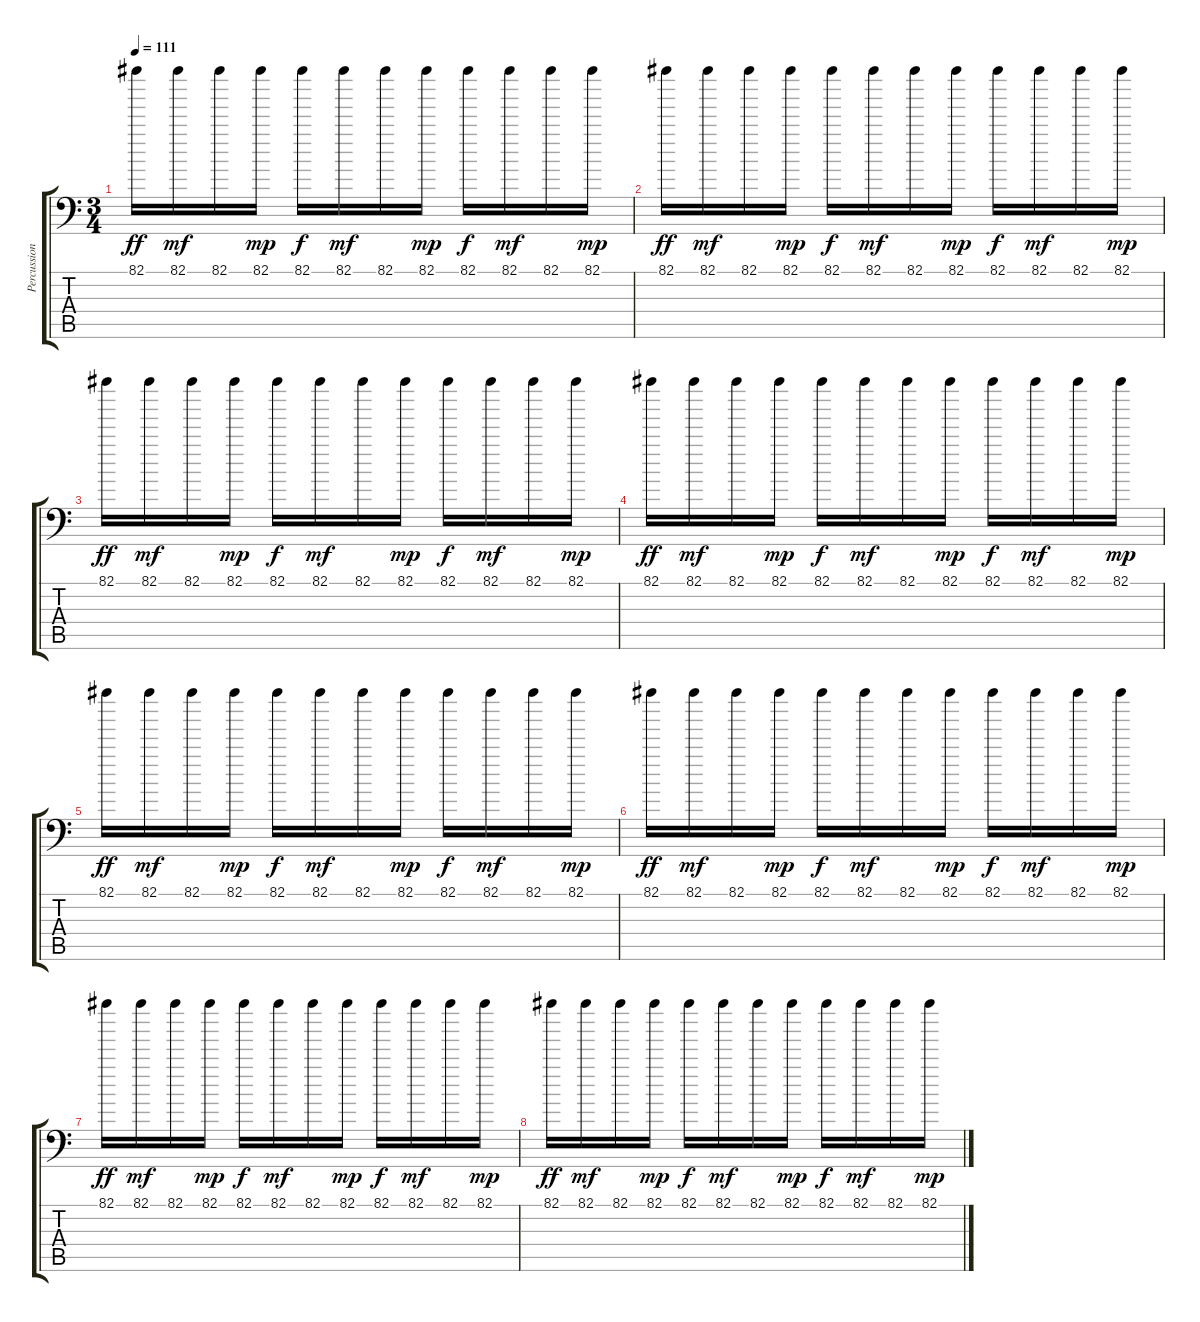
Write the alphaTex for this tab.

\track ("Percussion Effects" "Percussion") {instrument acousticgrandpiano}
\staff {score tabs}
\tuning (C-1 C-1 C-1 C-1 C-1 C-1) {hide}
\ts (3 4)
\tempo 111
\clef f4
\ks c
82.1.16{dy ff} 82.1.16{dy mf} 82.1.16 82.1.16{dy mp} 82.1.16{dy f} 82.1.16{dy mf} 82.1.16 82.1.16{dy mp} 82.1.16{dy f} 82.1.16{dy mf} 82.1.16 82.1.16{dy mp} |
82.1.16{dy ff} 82.1.16{dy mf} 82.1.16 82.1.16{dy mp} 82.1.16{dy f} 82.1.16{dy mf} 82.1.16 82.1.16{dy mp} 82.1.16{dy f} 82.1.16{dy mf} 82.1.16 82.1.16{dy mp} |
82.1.16{dy ff} 82.1.16{dy mf} 82.1.16 82.1.16{dy mp} 82.1.16{dy f} 82.1.16{dy mf} 82.1.16 82.1.16{dy mp} 82.1.16{dy f} 82.1.16{dy mf} 82.1.16 82.1.16{dy mp} |
82.1.16{dy ff} 82.1.16{dy mf} 82.1.16 82.1.16{dy mp} 82.1.16{dy f} 82.1.16{dy mf} 82.1.16 82.1.16{dy mp} 82.1.16{dy f} 82.1.16{dy mf} 82.1.16 82.1.16{dy mp} |
82.1.16{dy ff} 82.1.16{dy mf} 82.1.16 82.1.16{dy mp} 82.1.16{dy f} 82.1.16{dy mf} 82.1.16 82.1.16{dy mp} 82.1.16{dy f} 82.1.16{dy mf} 82.1.16 82.1.16{dy mp} |
82.1.16{dy ff} 82.1.16{dy mf} 82.1.16 82.1.16{dy mp} 82.1.16{dy f} 82.1.16{dy mf} 82.1.16 82.1.16{dy mp} 82.1.16{dy f} 82.1.16{dy mf} 82.1.16 82.1.16{dy mp} |
82.1.16{dy ff} 82.1.16{dy mf} 82.1.16 82.1.16{dy mp} 82.1.16{dy f} 82.1.16{dy mf} 82.1.16 82.1.16{dy mp} 82.1.16{dy f} 82.1.16{dy mf} 82.1.16 82.1.16{dy mp} |
82.1.16{dy ff} 82.1.16{dy mf} 82.1.16 82.1.16{dy mp} 82.1.16{dy f} 82.1.16{dy mf} 82.1.16 82.1.16{dy mp} 82.1.16{dy f} 82.1.16{dy mf} 82.1.16 82.1.16{dy mp}
